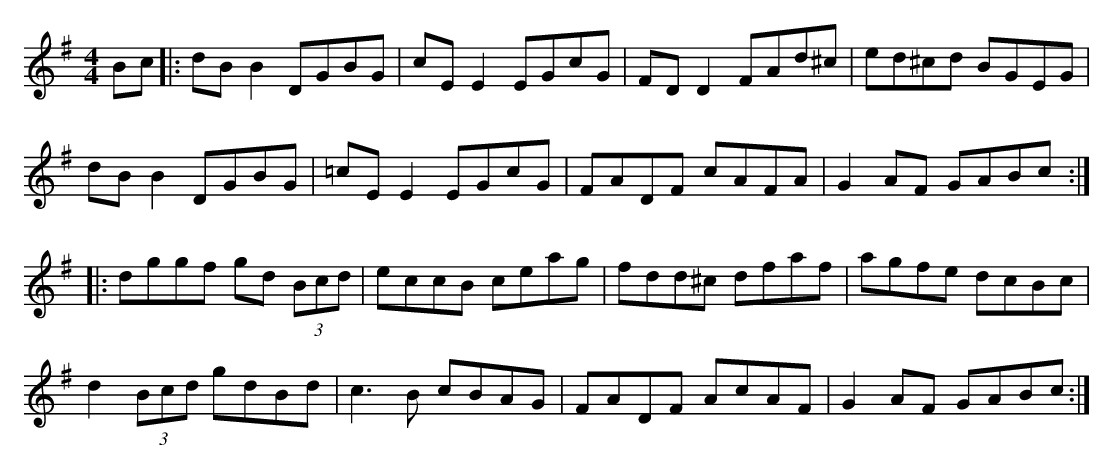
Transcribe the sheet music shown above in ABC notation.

X:1
M:4/4
K:G
Bc|:dB B2 DGBG|cE E2 EGcG|FD D2 FAd^c|ed^cd BGEG|
dB B2 DGBG|=cE E2 EGcG|FADF cAFA|G2 AF GABc:|
|:dggf gd (3Bcd|eccB ceag|fdd^c dfaf|agfe dcBc|
d2 (3Bcd gdBd|c3B cBAG|FADF AcAF|G2 AF GABc:|
